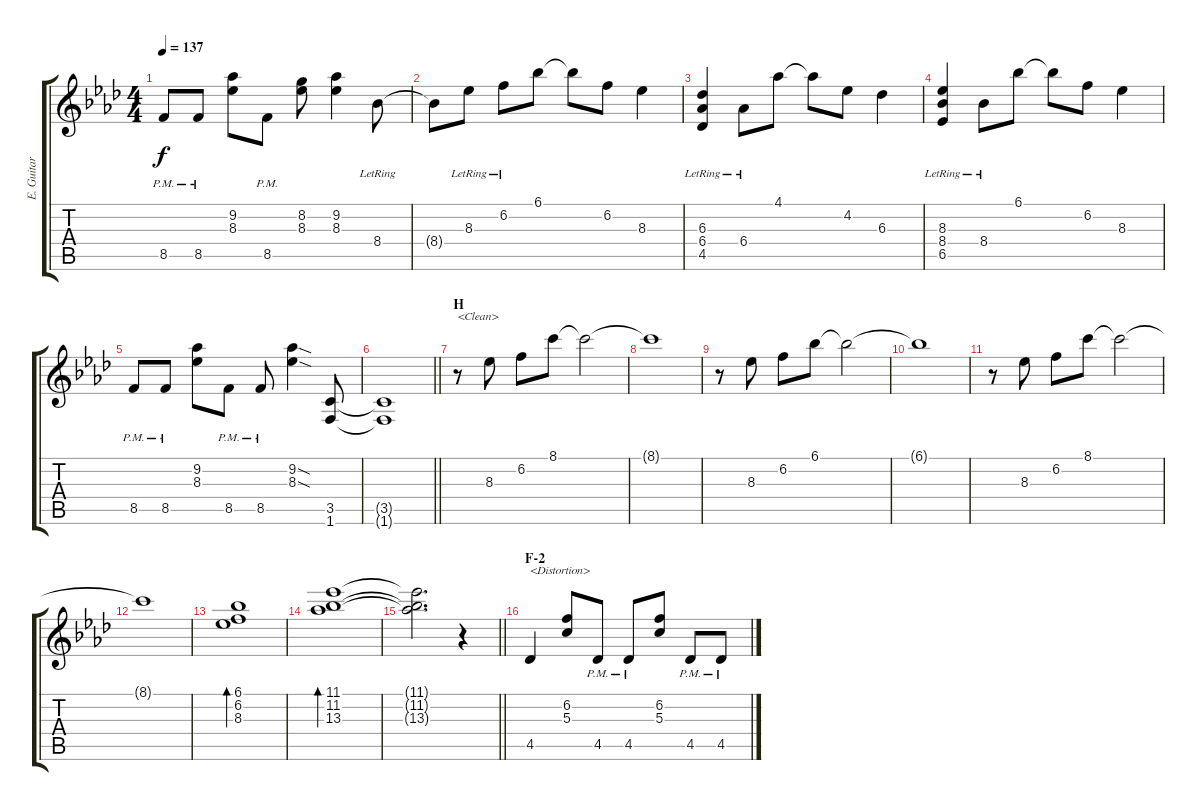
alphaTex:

\track ("E. Guitar II" "E. Guitar ") {instrument overdrivenguitar}
\staff {score tabs}
\tuning (E4 B3 G3 D3 A2 E2) {hide}
\ts (4 4)
\tempo 137
\clef g2
\ks ab
8.5{pm}.8{dy f} 8.5{pm}.8 (9.2 8.3).8 8.5{pm}.8 (8.2 8.3).8 (9.2 8.3).4 8.4{lr}.8 |
8.4{t}.8 8.3{lr}.8 6.2{lr}.8 6.1.8 6.1{t}.8 6.2.8 8.3.4 |
(6.3{lr} 6.4{lr} 4.5{lr}).4 6.4{lr}.8 4.1.8 4.1{t}.8 4.2.8 6.3.4 |
(8.3{lr} 8.4{lr} 6.5{lr}).4 8.4{lr}.8 6.1.8 6.1{t}.8 6.2.8 8.3.4 |
8.5{pm}.8 8.5{pm}.8 (9.2 8.3).8 8.5{pm}.8 8.5{pm}.8 (9.2{sod} 8.3{sod}).4 (3.5 1.6).8 |
\barLineRight lightlight
(3.5{t} 1.6{t}).1 |
\section ("" "H")
r.8{txt "<Clean>" instrument electricguitarclean} 8.3.8 6.2.8 8.1.8 8.1{t}.2 |
8.1{t}.1 |
r.8 8.3.8 6.2.8 6.1.8 6.1{t}.2 |
6.1{t}.1 |
r.8 8.3.8 6.2.8 8.1.8 8.1{t}.2 |
8.1{t}.1 |
(6.1 6.2 8.3).1{bd 120} |
(11.1 11.2 13.3).1{bd 120} |
\barLineRight lightlight
(11.1{t} 11.2{t} 13.3{t}).2{d} r.4 |
\section ("" "F-2")
4.5.4{txt "<Distortion>" instrument overdrivenguitar} (6.2 5.3).8 4.5{pm}.8 4.5{pm}.8 (6.2 5.3).8 4.5{pm}.8 4.5{pm}.8
